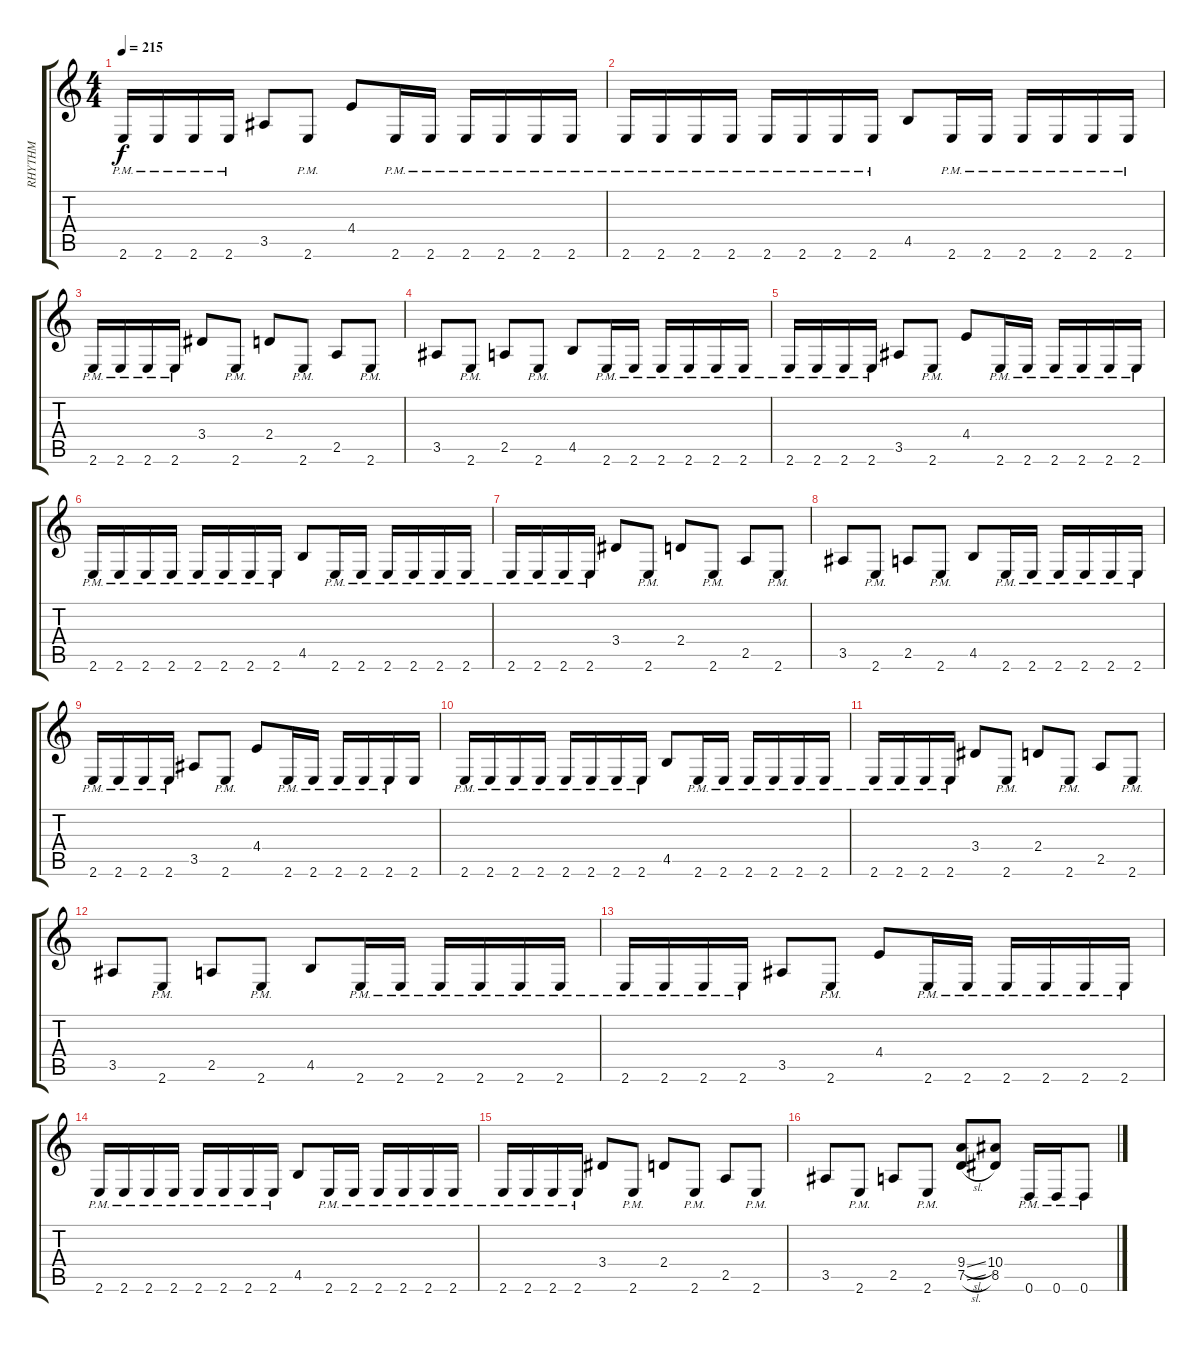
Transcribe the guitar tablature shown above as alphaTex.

\track ("RHYTHM" "RHYTHM") {instrument distortionguitar}
\staff {score tabs}
\tuning (D4 A3 F3 C3 G2 D2) {hide}
\ts (4 4)
\tempo 215
\clef g2
\ks c
2.6{pm}.16{dy f} 2.6{pm}.16 2.6{pm}.16 2.6{pm}.16 3.5.8 2.6{pm}.8 4.4.8 2.6{pm}.16 2.6{pm}.16 2.6{pm}.16 2.6{pm}.16 2.6{pm}.16 2.6{pm}.16 |
2.6{pm}.16 2.6{pm}.16 2.6{pm}.16 2.6{pm}.16 2.6{pm}.16 2.6{pm}.16 2.6{pm}.16 2.6{pm}.16 4.5.8 2.6{pm}.16 2.6{pm}.16 2.6{pm}.16 2.6{pm}.16 2.6{pm}.16 2.6{pm}.16 |
2.6{pm}.16 2.6{pm}.16 2.6{pm}.16 2.6{pm}.16 3.4.8 2.6{pm}.8 2.4.8 2.6{pm}.8 2.5.8 2.6{pm}.8 |
3.5.8 2.6{pm}.8 2.5.8 2.6{pm}.8 4.5.8 2.6{pm}.16 2.6{pm}.16 2.6{pm}.16 2.6{pm}.16 2.6{pm}.16 2.6{pm}.16 |
2.6{pm}.16 2.6{pm}.16 2.6{pm}.16 2.6{pm}.16 3.5.8 2.6{pm}.8 4.4.8 2.6{pm}.16 2.6{pm}.16 2.6{pm}.16 2.6{pm}.16 2.6{pm}.16 2.6{pm}.16 |
2.6{pm}.16 2.6{pm}.16 2.6{pm}.16 2.6{pm}.16 2.6{pm}.16 2.6{pm}.16 2.6{pm}.16 2.6{pm}.16 4.5.8 2.6{pm}.16 2.6{pm}.16 2.6{pm}.16 2.6{pm}.16 2.6{pm}.16 2.6{pm}.16 |
2.6{pm}.16 2.6{pm}.16 2.6{pm}.16 2.6{pm}.16 3.4.8 2.6{pm}.8 2.4.8 2.6{pm}.8 2.5.8 2.6{pm}.8 |
3.5.8 2.6{pm}.8 2.5.8 2.6{pm}.8 4.5.8 2.6{pm}.16 2.6{pm}.16 2.6{pm}.16 2.6{pm}.16 2.6{pm}.16 2.6{pm}.16 |
2.6{pm}.16 2.6{pm}.16 2.6{pm}.16 2.6{pm}.16 3.5.8 2.6{pm}.8 4.4.8 2.6{pm}.16 2.6{pm}.16 2.6{pm}.16 2.6{pm}.16 2.6{pm}.16 2.6.16 |
2.6{pm}.16 2.6{pm}.16 2.6{pm}.16 2.6{pm}.16 2.6{pm}.16 2.6{pm}.16 2.6{pm}.16 2.6{pm}.16 4.5.8 2.6{pm}.16 2.6{pm}.16 2.6{pm}.16 2.6{pm}.16 2.6{pm}.16 2.6{pm}.16 |
2.6{pm}.16 2.6{pm}.16 2.6{pm}.16 2.6{pm}.16 3.4.8 2.6{pm}.8 2.4.8 2.6{pm}.8 2.5.8 2.6{pm}.8 |
3.5.8 2.6{pm}.8 2.5.8 2.6{pm}.8 4.5.8 2.6{pm}.16 2.6{pm}.16 2.6{pm}.16 2.6{pm}.16 2.6{pm}.16 2.6{pm}.16 |
2.6{pm}.16 2.6{pm}.16 2.6{pm}.16 2.6{pm}.16 3.5.8 2.6{pm}.8 4.4.8 2.6{pm}.16 2.6{pm}.16 2.6{pm}.16 2.6{pm}.16 2.6{pm}.16 2.6{pm}.16 |
2.6{pm}.16 2.6{pm}.16 2.6{pm}.16 2.6{pm}.16 2.6{pm}.16 2.6{pm}.16 2.6{pm}.16 2.6{pm}.16 4.5.8 2.6{pm}.16 2.6{pm}.16 2.6{pm}.16 2.6{pm}.16 2.6{pm}.16 2.6{pm}.16 |
2.6{pm}.16 2.6{pm}.16 2.6{pm}.16 2.6{pm}.16 3.4.8 2.6{pm}.8 2.4.8 2.6{pm}.8 2.5.8 2.6{pm}.8 |
3.5.8 2.6{pm}.8 2.5.8 2.6{pm}.8 (9.4{sl} 7.5{sl}).8 (10.4 8.5).8 0.6{pm}.16 0.6{pm}.16 0.6{pm}.8
